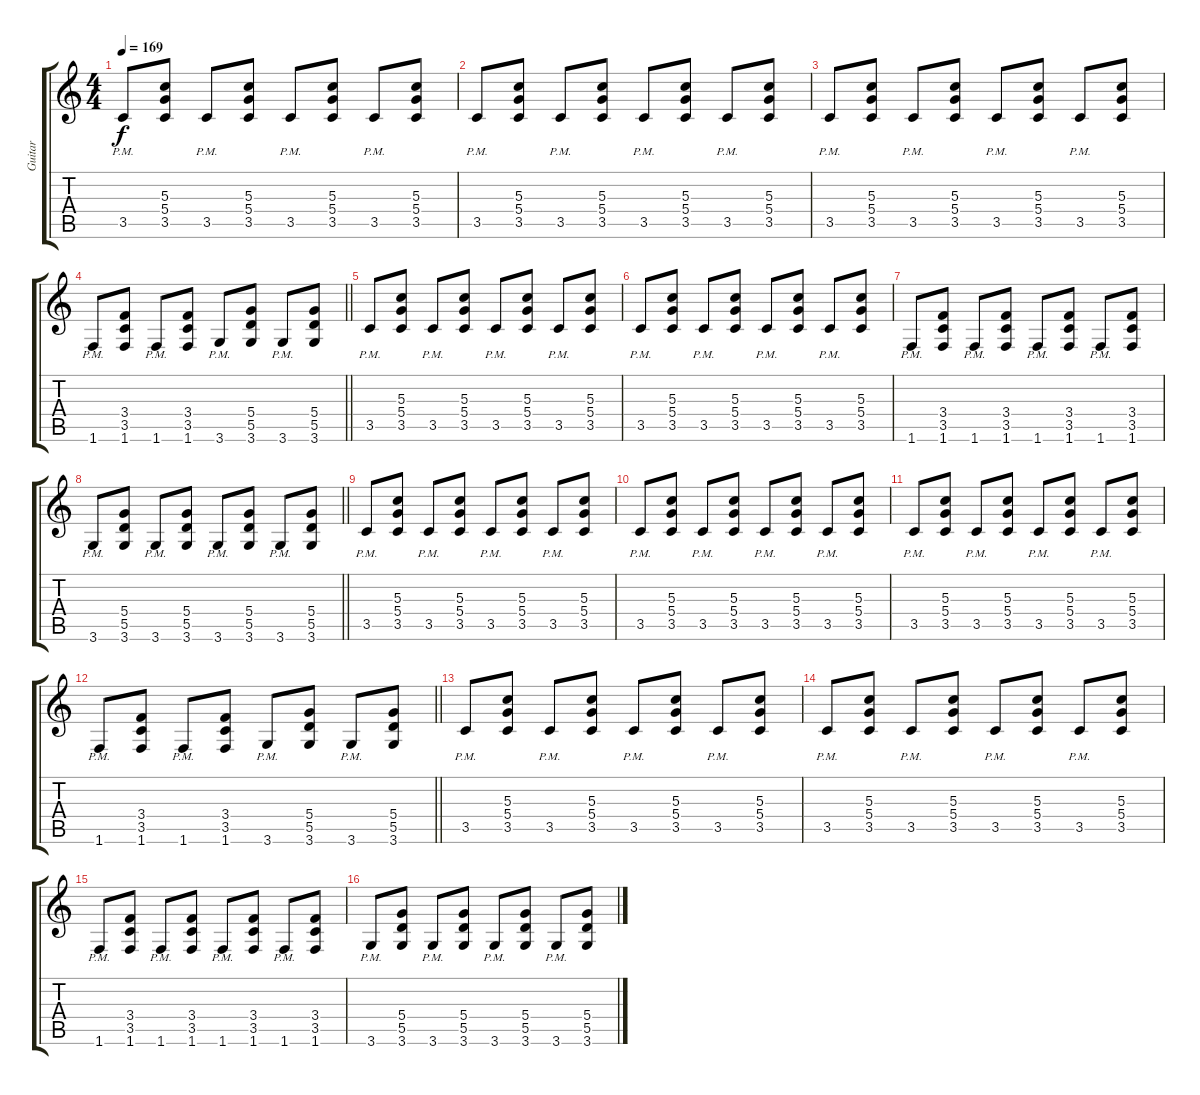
\track ("Guitar" "Guitar") {instrument electricguitarjazz}
\staff {score tabs}
\tuning (E4 B3 G3 D3 A2 E2) {hide}
\ts (4 4)
\tempo 169
\clef g2
\ks c
3.5{pm}.8{dy f} (5.3 5.4 3.5).8 3.5{pm}.8 (5.3 5.4 3.5).8 3.5{pm}.8 (5.3 5.4 3.5).8 3.5{pm}.8 (5.3 5.4 3.5).8 |
3.5{pm}.8 (5.3 5.4 3.5).8 3.5{pm}.8 (5.3 5.4 3.5).8 3.5{pm}.8 (5.3 5.4 3.5).8 3.5{pm}.8 (5.3 5.4 3.5).8 |
3.5{pm}.8 (5.3 5.4 3.5).8 3.5{pm}.8 (5.3 5.4 3.5).8 3.5{pm}.8 (5.3 5.4 3.5).8 3.5{pm}.8 (5.3 5.4 3.5).8 |
\barLineRight lightlight
1.6{pm}.8 (3.4 3.5 1.6).8 1.6{pm}.8 (3.4 3.5 1.6).8 3.6{pm}.8 (5.4 5.5 3.6).8 3.6{pm}.8 (5.4 5.5 3.6).8 |
3.5{pm}.8 (5.3 5.4 3.5).8 3.5{pm}.8 (5.3 5.4 3.5).8 3.5{pm}.8 (5.3 5.4 3.5).8 3.5{pm}.8 (5.3 5.4 3.5).8 |
3.5{pm}.8 (5.3 5.4 3.5).8 3.5{pm}.8 (5.3 5.4 3.5).8 3.5{pm}.8 (5.3 5.4 3.5).8 3.5{pm}.8 (5.3 5.4 3.5).8 |
1.6{pm}.8 (3.4 3.5 1.6).8 1.6{pm}.8 (3.4 3.5 1.6).8 1.6{pm}.8 (3.4 3.5 1.6).8 1.6{pm}.8 (3.4 3.5 1.6).8 |
\barLineRight lightlight
3.6{pm}.8 (5.4 5.5 3.6).8 3.6{pm}.8 (5.4 5.5 3.6).8 3.6{pm}.8 (5.4 5.5 3.6).8 3.6{pm}.8 (5.4 5.5 3.6).8 |
3.5{pm}.8 (5.3 5.4 3.5).8 3.5{pm}.8 (5.3 5.4 3.5).8 3.5{pm}.8 (5.3 5.4 3.5).8 3.5{pm}.8 (5.3 5.4 3.5).8 |
3.5{pm}.8 (5.3 5.4 3.5).8 3.5{pm}.8 (5.3 5.4 3.5).8 3.5{pm}.8 (5.3 5.4 3.5).8 3.5{pm}.8 (5.3 5.4 3.5).8 |
3.5{pm}.8 (5.3 5.4 3.5).8 3.5{pm}.8 (5.3 5.4 3.5).8 3.5{pm}.8 (5.3 5.4 3.5).8 3.5{pm}.8 (5.3 5.4 3.5).8 |
\barLineRight lightlight
1.6{pm}.8 (3.4 3.5 1.6).8 1.6{pm}.8 (3.4 3.5 1.6).8 3.6{pm}.8 (5.4 5.5 3.6).8 3.6{pm}.8 (5.4 5.5 3.6).8 |
3.5{pm}.8 (5.3 5.4 3.5).8 3.5{pm}.8 (5.3 5.4 3.5).8 3.5{pm}.8 (5.3 5.4 3.5).8 3.5{pm}.8 (5.3 5.4 3.5).8 |
3.5{pm}.8 (5.3 5.4 3.5).8 3.5{pm}.8 (5.3 5.4 3.5).8 3.5{pm}.8 (5.3 5.4 3.5).8 3.5{pm}.8 (5.3 5.4 3.5).8 |
1.6{pm}.8 (3.4 3.5 1.6).8 1.6{pm}.8 (3.4 3.5 1.6).8 1.6{pm}.8 (3.4 3.5 1.6).8 1.6{pm}.8 (3.4 3.5 1.6).8 |
3.6{pm}.8 (5.4 5.5 3.6).8 3.6{pm}.8 (5.4 5.5 3.6).8 3.6{pm}.8 (5.4 5.5 3.6).8 3.6{pm}.8 (5.4 5.5 3.6).8
